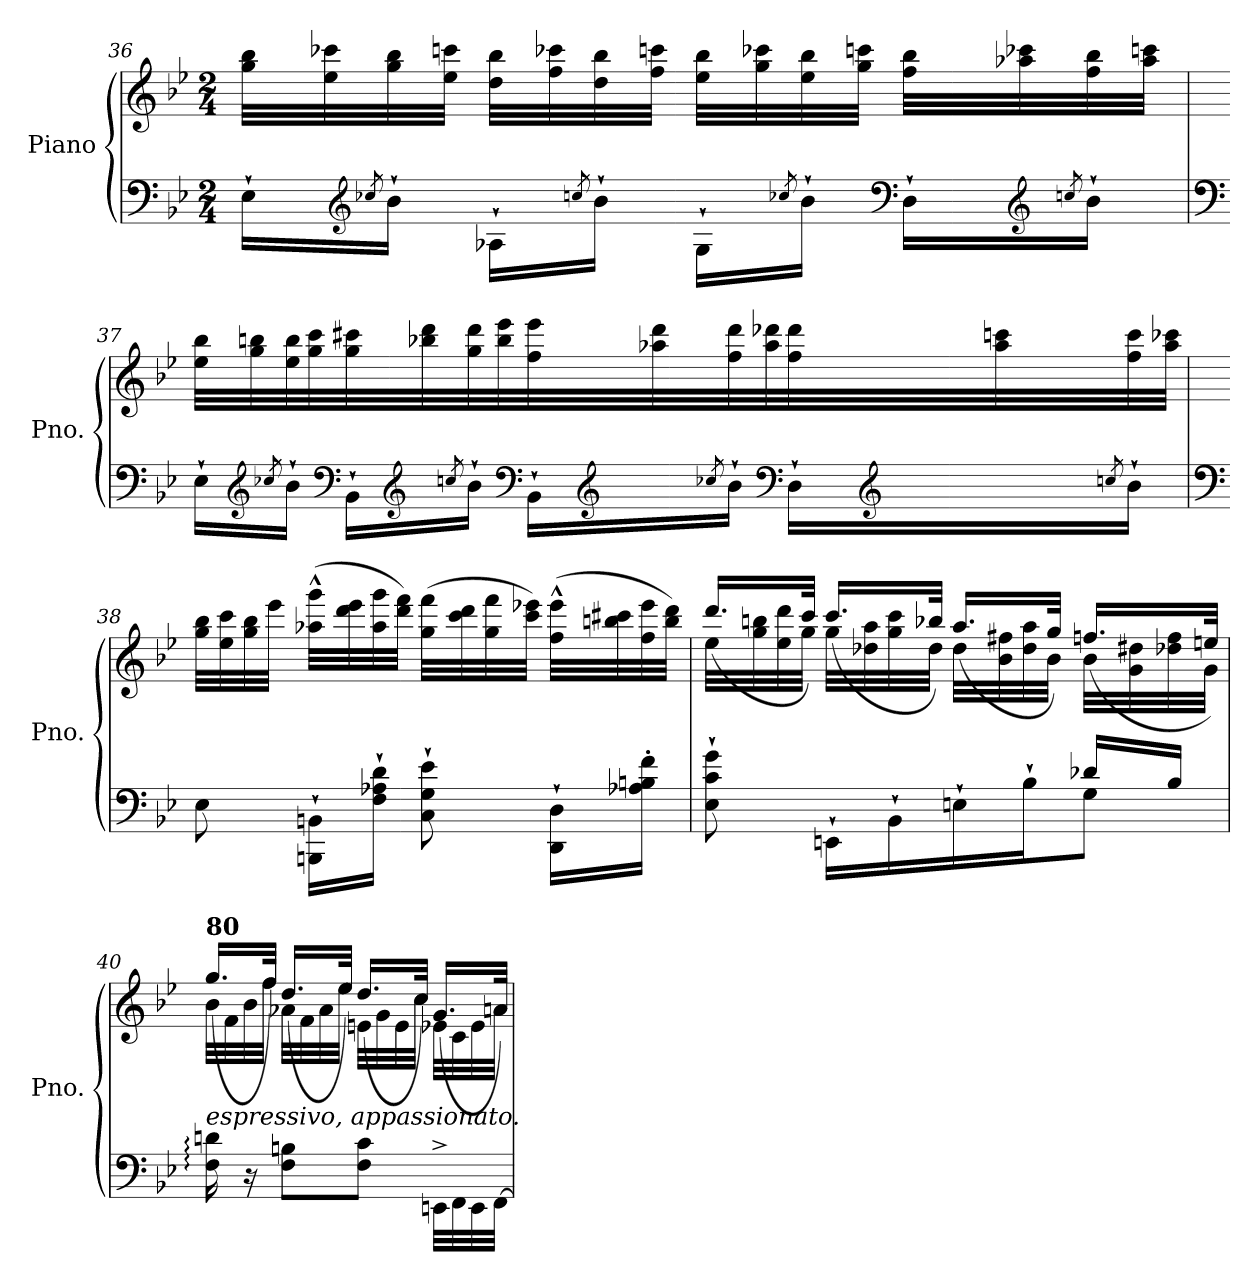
**kern	**kern	**dynam
*part1	*part1	*part1
*staff2	*staff1	*staff1/2
*I"Piano	*	*
*I'Pno.	*	*
*clefF4	*clefG2	*
*k[b-e-]	*k[b-e-]	*
*M2/4	*M2/4	*
=36	=36	=36
16E-`\LL	32gg\ 32bb-\LLL	.
.	32ee-\ 32ccc-X\	.
*clefG2	*	*
8qcc-X/	.	.
16b-`\JJ	32gg\ 32bb-\	.
.	32ee-\ 32cccn\JJJ	.
16A-X`\LL	32dd\ 32bb-\LLL	.
.	32ff\ 32ccc-X\	.
8qccn/	.	.
16b-`\JJ	32dd\ 32bb-\	.
.	32ff\ 32cccn\JJJ	.
16G`\LL	32ee-\ 32bb-\LLL	.
.	32gg\ 32ccc-X\	.
8qcc-X/	.	.
16b-`\JJ	32ee-\ 32bb-\	.
.	32gg\ 32cccn\JJJ	.
*clefF4	*	*
16D`\LL	32ff\ 32bb-\LLL	.
.	32aa-X\ 32ccc-X\	.
*clefG2	*	*
8qccn/	.	.
16b-`\JJ	32ff\ 32bb-\	.
.	32aa-\ 32cccn\JJJ	.
!!LO:LB:g=z
=37	=37	=37
*clefF4	*	*
16E-`\LL	32ee-\ 32bb-\LLL	.
.	32gg\ 32bbn\	.
*clefG2	*	*
8qcc-X/	.	.
16b-`\JJ	32ee-\ 32bb\	.
.	32gg\ 32ccc\	.
*clefF4	*	*
16BB-`\LL	32gg\ 32ccc#X\	.
.	32bb-X\ 32ddd\	.
*clefG2	*	*
8qccn/	.	.
16b-`\JJ	32gg\ 32ddd\	.
.	32bb-\ 32eee-\	.
*clefF4	*	*
16BB-`\LL	32ff\ 32eee-\	.
.	32aa-X\ 32ddd\	.
*clefG2	*	*
8qcc-X/	.	.
16b-`\JJ	32ff\ 32ddd\	.
.	32aa-\ 32ddd-X\	.
*clefF4	*	*
16D`\LL	32ff\ 32ddd-\	.
.	32aa-\ 32cccn\	.
*clefG2	*	*
8qccn/	.	.
16b-`\JJ	32ff\ 32ccc\	.
.	32aa-\ 32ccc-X\JJJ	.
=38	=38	=38
*clefF4	*	*
8E-\	32gg\ 32bb-\LLL	.
.	32ee-\ 32ccc\	.
.	32gg\ 32bb-\	.
.	32eee-\JJJ	.
!	!	!LO:DY:b
16BBBn\` 16BBn\`LL	(32aa-X\^^ 32ggg\^^LLL	other-dynamics
.	32ddd\ 32eee-\	.
16F\` 16A-X\` 16d\`JJ	32aa-\ 32ggg\	.
.	32ddd\ 32fff\JJJ)	.
8C\` 8G\` 8e-\`	(32gg\ 32fff\LLL	.
.	32ccc\ 32ddd\	.
.	32gg\ 32fff\	.
.	32ccc\ 32eee-X\JJJ)	.
16DD\` 16D\`LL	(32ff\^^ 32eee-\^^LLL	.
.	32bbn\ 32ccc#X\	.
16A-X\' 16Bn\' 16f\'JJ	32ff\ 32eee-\	.
.	32bb\ 32ddd\JJJ)	.
!!LO:LB:g=z
=39	=39	=39
*^	*^	*
8E-\` 8c\` 8g\`	4.ryy	32ee-\LLL	(16.ddd/LL	.
.	.	32gg\ 32bbn\	.	.
.	.	32ee-\ 32ddd\	.	.
.	.	32gg\JJJ	32ccc/JJk)	.
16EEn`\LL	.	32gg\LLL	(16.ccc/LL	.
.	.	32dd-X\ 32aa\	.	.
16BB-`\	.	32gg\ 32ccc\	.	.
.	.	32dd-\JJJ	32bb-X/JJk)	.
16En`\	.	32dd-\LLL	(16.aa/LL	.
.	.	32b-\ 32ff#X\	.	.
16B-`\J	.	32dd-\ 32aa\	.	.
.	.	32b-\JJJ	32gg/JJk)	.
8G\J	16d-X/LL	32b-\LLL	(16.ffn/LL	.
.	.	32g\ 32dd#X\	.	.
.	16B-/JJ	32dd-X\ 32ff\	.	.
.	.	32g\JJJ	32een/JJk)	.
*v	*v	*	*	*
=40	=40	=40	=40
!	!LO:TX:a:B:t=80	!	!
!	!LO:TX:b:i:t=espressivo, appassionato.	!	!
16F\: 16dn\:	32b-\LLL	(16.gg/LL	.
.	32f\	.	.
16r	32b-\	.	.
.	32ff\JJJ	32ff/JJk)	.
8F\ 8Bn\L	32a-X\LLL	(16.dd/LL	.
.	32f\	.	.
.	32a-\	.	.
.	32ee-\JJJ	32ee-/JJk)	.
8F\ 8c\J	32en\LLL	(16.dd/LL	.
.	32g\	.	.
.	32e\	.	.
.	32cc\JJJ	32cc/JJk)	.
32EEn^\LLL	32e-X\LLL	(16.g/LL	.
32FF\	32c\	.	.
32EE\	32e-\	.	.
[32FF\JJJ	32an\JJJ	32a/JJk)	.
*	*v	*v	*
=	=	=
*-	*-	*-
